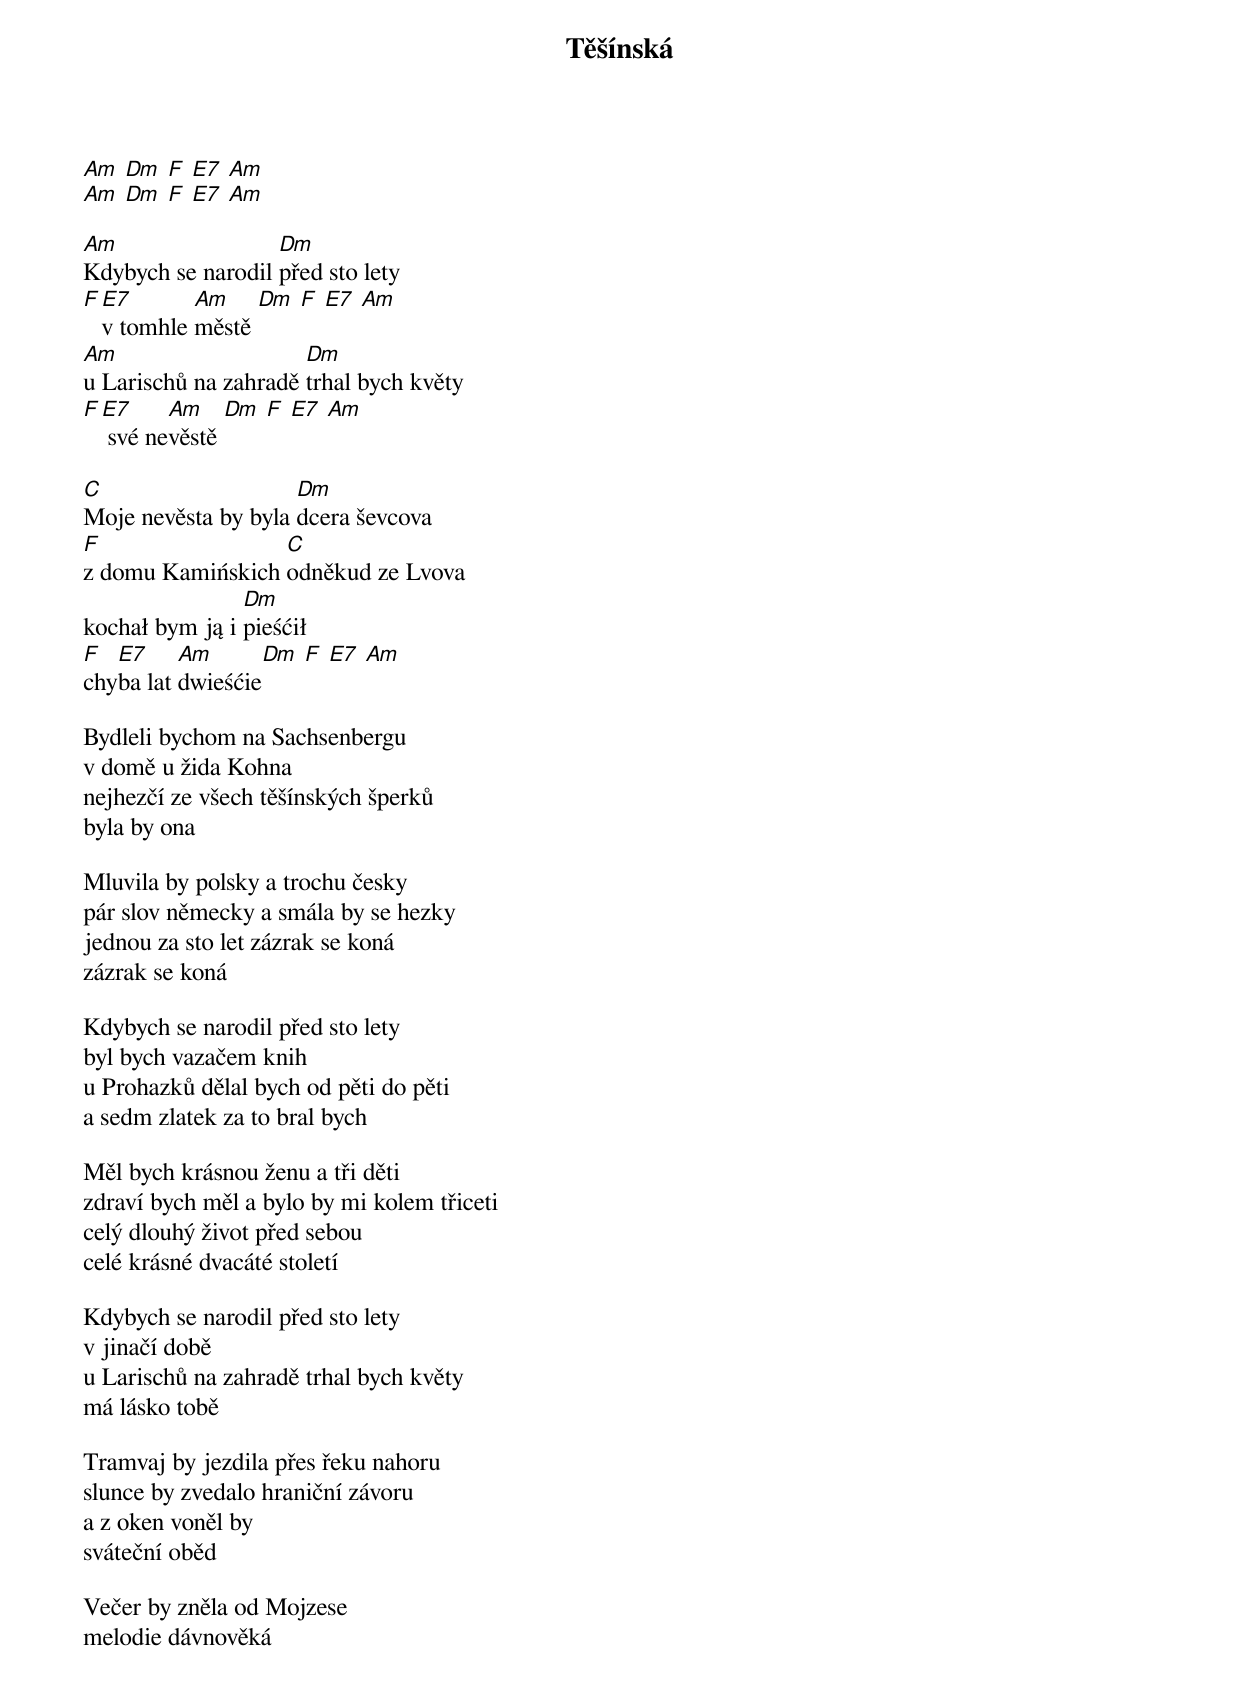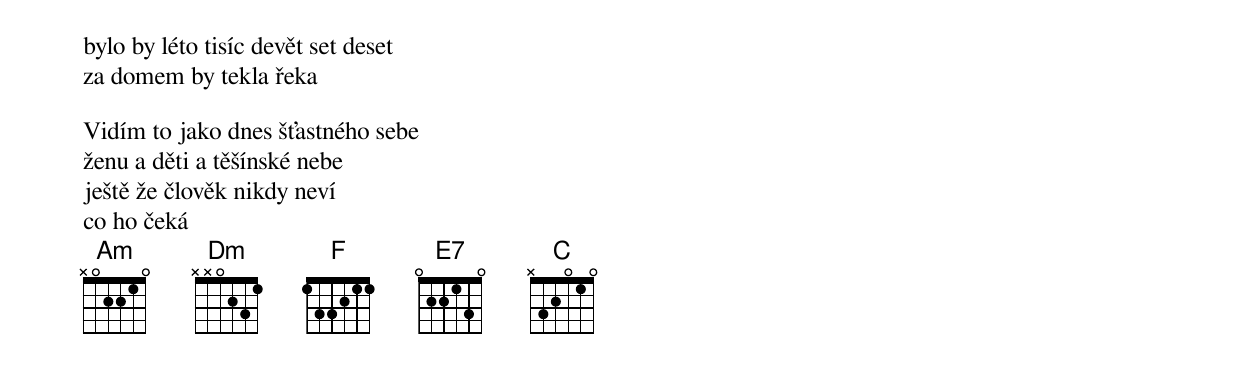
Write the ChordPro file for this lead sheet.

{title: Těšínská}

[Am  Dm  F  E7  Am]
[Am  Dm  F  E7  Am]

[Am]Kdybych se narodil [Dm]před sto lety
[F][E7]v tomhle [Am]městě [Dm  F  E7  Am]
[Am]u Larischů na zahradě [Dm]trhal bych květy
[F][E7] své ne[Am]věstě [Dm  F  E7  Am]

[C]Moje nevěsta by byla [Dm]dcera ševcova
[F]z domu Kamińskich [C]odněkud ze Lvova
kochał bym ją i [Dm]pieśćił
[F]chy[E7]ba lat [Am]dwieśćie[Dm  F  E7  Am]

Bydleli bychom na Sachsenbergu
v domě u žida Kohna
nejhezčí ze všech těšínských šperků
byla by ona

Mluvila by polsky a trochu česky
pár slov německy a smála by se hezky
jednou za sto let zázrak se koná
zázrak se koná

Kdybych se narodil před sto lety
byl bych vazačem knih
u Prohazků dělal bych od pěti do pěti
a sedm zlatek za to bral bych

Měl bych krásnou ženu a tři děti
zdraví bych měl a bylo by mi kolem třiceti
celý dlouhý život před sebou
celé krásné dvacáté století

Kdybych se narodil před sto lety
v jinačí době
u Larischů na zahradě trhal bych květy
má lásko tobě

Tramvaj by jezdila přes řeku nahoru
slunce by zvedalo hraniční závoru
a z oken voněl by
sváteční oběd

Večer by zněla od Mojzese
melodie dávnověká
bylo by léto tisíc devět set deset
za domem by tekla řeka

Vidím to jako dnes šťastného sebe
ženu a děti a těšínské nebe
ještě že člověk nikdy neví
co ho čeká
